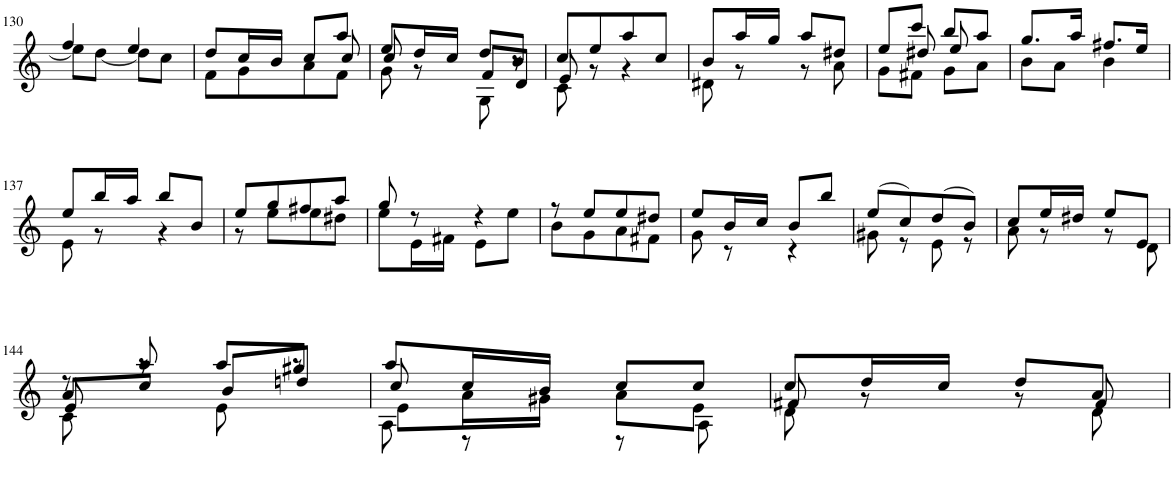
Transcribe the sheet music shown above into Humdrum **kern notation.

**kern
*part1
*staff1
*I"Violin
*I'Vln.
!!LO:PB:g=z
*clefG2
*k[]
*M2/4
=130
*^
4ff/	8ee\L]
.	[8dd\J
4ee/	8dd\L]
.	8cc\J
=131	=131
*	*^
8dd/L	8f\L	4ryy
16cc/L	8g\	.
16b/JJ	.	.
8cc/L	8a\	8ryy
8aa/J	8f\J	8cc/
=132	=132	=132
8ee/L	8g\	8cc/
16dd/L	8r	8ryy
16cc/JJ	.	.
8dd/L	8G\	8f/L
8b/J	8r	8d/J
=133	=133	=133
8cc/L	8c\	8e/
8ee/	8r	8ryy
8aa/	4r	4ryy
8cc/J	.	.
*	*v	*v
=134	=134
8b/L	8d#X\
16aa/L	8r
16gg/JJ	.
8aa/L	8r
8dd#X/J	8a\
=135	=135
*	*^
8ee/L	8g\L	8ryy
8ccc/J	8f#X\J	8dd#X/
8bb/L	8g\L	8ee/
8aa/J	8a\J	8ryy
*	*v	*v
=136	=136
8.gg/L	8b\L
.	8a\J
16aa/Jk	.
8.ff#X/L	4b\
16ee/Jk	.
!!LO:LB:g=z	!!
=137	=137
8ee/L	8e\
16bb/L	8r
16aa/JJ	.
8bb/L	4r
8b/J	.
=138	=138
8ee/L	8r
8gg/	8ee\L
8ff#X/	8ee\
8aa/J	8dd#X\J
=139	=139
8gg/	8ee\L
8r	16e\L
.	16f#X\JJ
4r	8e\L
.	8ee\J
=140	=140
8r	8b\L
8ee/L	8g\
8ee/	8a\
8dd#X/J	8f#X\J
=141	=141
8ee/L	8g\
16b/L	8r
16cc/JJ	.
8b/L	4r
8bb/J	.
=142	=142
(8ee/L	8g#X\
8cc/)	8r
(8dd/	8e\
8b/J)	8r
=143	=143
8cc/L	8a\
16ee/L	8r
16dd#X/JJ	.
8ee/L	8r
8e/J	8d\
!!LO:LB:g=z	!!
=144	=144
*^	*^
8r	8c\	8a/L	8e/
8aa/	8r	8cc/J	8ryy
8aa/L	8e\	8b/L	4ryy
8gg#X/J	8r	8ddn/J	.
=145	=145	=145	=145
8aa/L	8e\L	8cc/	8A\
16cc/L	16a\L	8ryy	8r
16b/JJ	16g#X\JJ	.	.
8cc/L	8a\L	4ryy	8r
8cc/J	8e\J	.	8A\
*	*	*v	*v
=146	=146	=146
8cc/L	8d\	8f#X/
16dd/L	8r	8ryy
16cc/JJ	.	.
8dd/L	8r	8ryy
8a/J	8d\	8f#/
*v	*v	*v
=
*-
